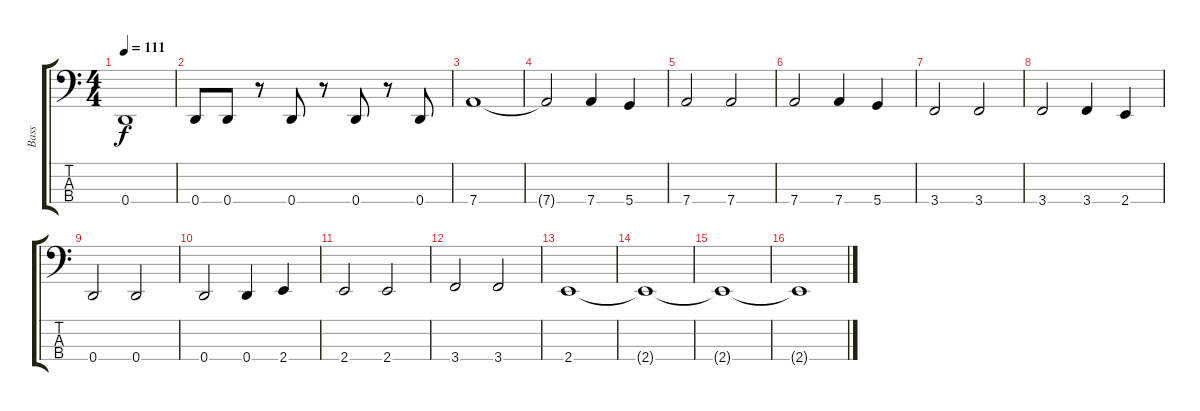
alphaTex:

\track ("Bass" "Bass") {instrument electricbasspick}
\staff {score tabs}
\tuning (F2 C2 G1 D1) {hide}
\ts (4 4)
\tempo 111
\clef f4
\ks c
0.4.1{dy f} |
0.4.8 0.4.8 r.8 0.4.8 r.8 0.4.8 r.8 0.4.8 |
7.4.1 |
7.4{t}.2 7.4.4 5.4.4 |
7.4.2 7.4.2 |
7.4.2 7.4.4 5.4.4 |
3.4.2 3.4.2 |
3.4.2 3.4.4 2.4.4 |
0.4.2 0.4.2 |
0.4.2 0.4.4 2.4.4 |
2.4.2 2.4.2 |
3.4.2 3.4.2 |
2.4.1 |
2.4{t}.1 |
2.4{t}.1 |
2.4{t}.1
